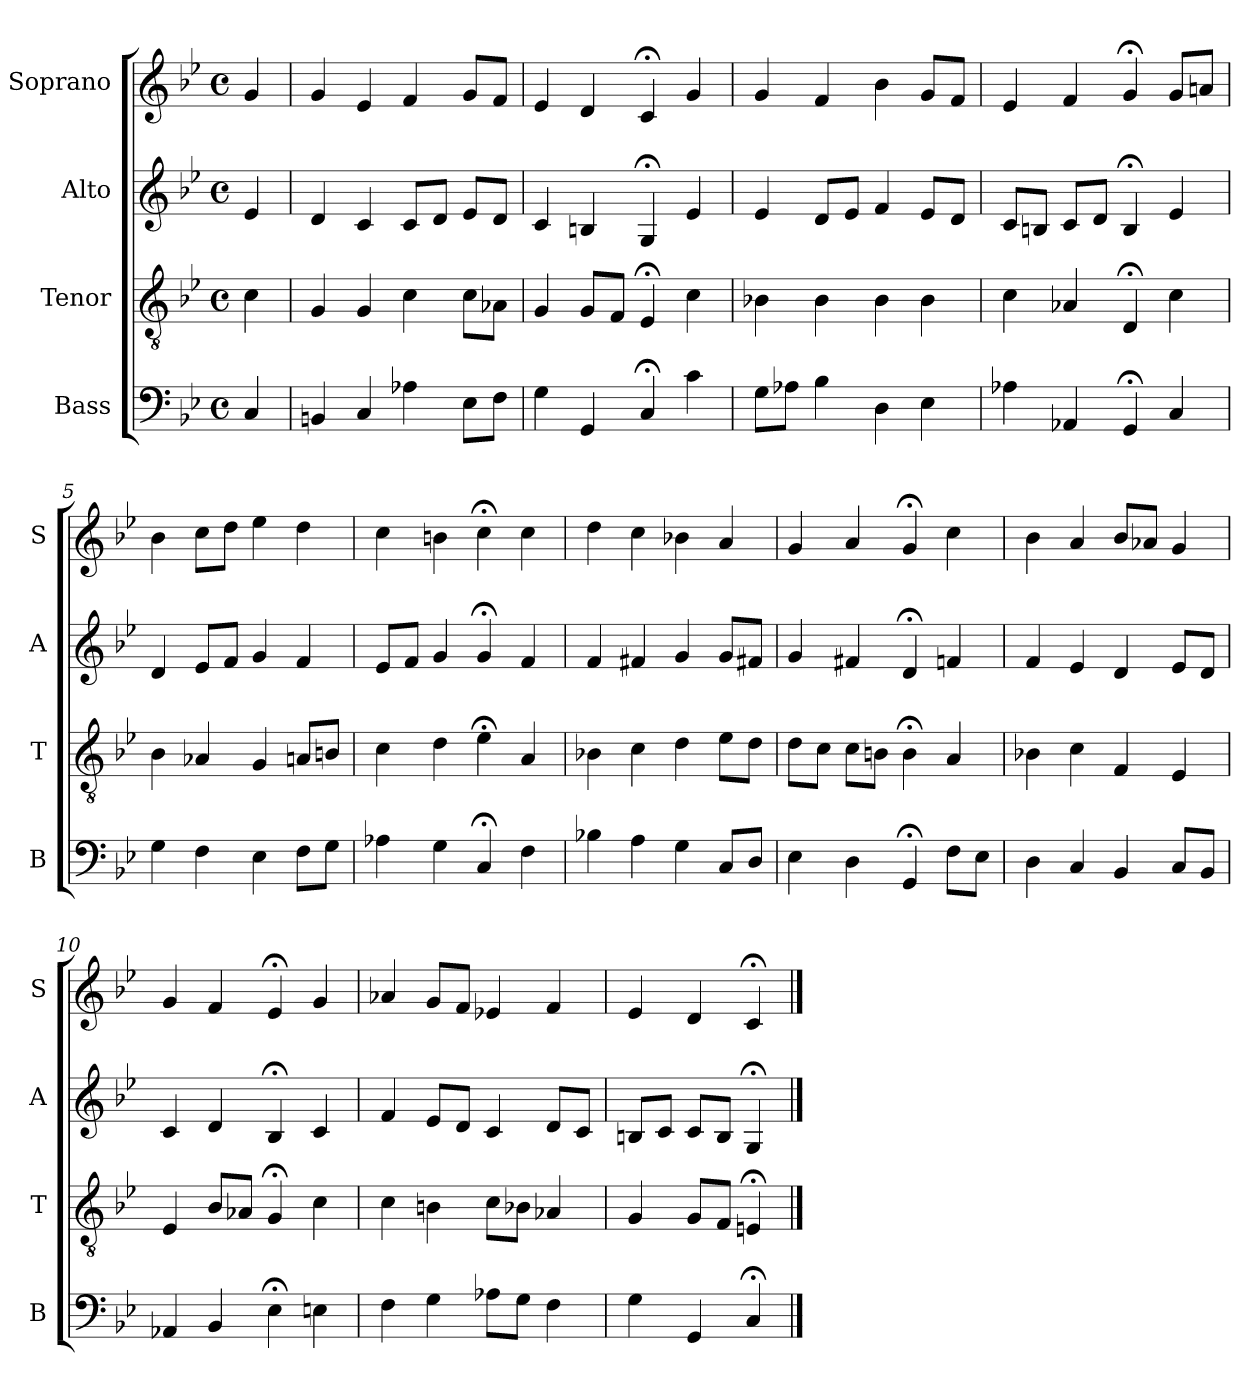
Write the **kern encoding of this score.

**kern	**kern	**kern	**kern
*part4	*part3	*part2	*part1
*staff4	*staff3	*staff2	*staff1
*I"Bass	*I"Tenor	*I"Alto	*I"Soprano
*I'B	*I'T	*I'A	*I'S
*clefF4	*clefGv2	*clefG2	*clefG2
*k[b-e-]	*k[b-e-]	*k[b-e-]	*k[b-e-]
*C:dor	*C:dor	*C:dor	*C:dor
*M4/4	*M4/4	*M4/4	*M4/4
*met(c)	*met(c)	*met(c)	*met(c)
*MM100	*MM100	*MM100	*MM100
=	=	=	=
4C	4c	4e-	4g
=1	=1	=1	=1
4BBn	4G	4d	4g
4C	4G	4c	4e-
4A-X	4c	8cL	4f
.	.	8dJ	.
8E-L	8cL	8e-L	8gL
8FJ	8A-XJ	8dJ	8fJ
=2	=2	=2	=2
4Gi	4Gi	4ci	4e-i
4GG	8GL	4Bn	4d
.	8FJ	.	.
4C;<	4E-;<	4G;<	4c;<
4c	4c	4e-	4g
=3	=3	=3	=3
8GL	4B-X	4e-	4g
8A-XJ	.	.	.
4B-	4B-	8dL	4f
.	.	8e-J	.
4D	4B-	4f	4b-
4E-	4B-	8e-L	8gL
.	.	8dJ	8fJ
=4	=4	=4	=4
4A-X	4c	8cL	4e-
.	.	8BnJ	.
4AA-X	4A-X	8cL	4f
.	.	8dJ	.
4GG;<	4D;<	4B;<	4g;<
4C	4c	4e-	8gL
.	.	.	8anJ
=5	=5	=5	=5
4G	4B-	4d	4b-
4F	4A-X	8e-L	8ccL
.	.	8fJ	8ddJ
4E-	4G	4g	4ee-
8FL	8AnL	4f	4dd
8GJ	8BnJ	.	.
=6	=6	=6	=6
4A-X	4c	8e-L	4cc
.	.	8fJ	.
4G	4d	4g	4bn
4C;<	4e-;<	4g;<	4cc;<
4F	4A	4f	4cc
=7	=7	=7	=7
4B-X	4B-X	4f	4dd
4A	4c	4f#X	4cc
4G	4d	4g	4b-X
8CL	8e-L	8gL	4a
8DJ	8dJ	8f#XJ	.
=8	=8	=8	=8
4E-	8dL	4g	4g
.	8cJ	.	.
4D	8cL	4f#X	4a
.	8BnJ	.	.
4GG;<	4B;<	4d;<	4g;<
8FL	4A	4fn	4cc
8E-J	.	.	.
=9	=9	=9	=9
4D	4B-X	4f	4b-
4C	4c	4e-	4a
4BB-	4F	4d	8b-L
.	.	.	8a-XJ
8CL	4E-	8e-L	4g
8BB-J	.	8dJ	.
=10	=10	=10	=10
4AA-X	4E-	4c	4g
4BB-	8B-L	4d	4f
.	8A-XJ	.	.
4E-;<	4G;<	4B-;<	4e-;<
4En	4c	4c	4g
=11	=11	=11	=11
4F	4c	4f	4a-X
4G	4Bn	8e-L	8gL
.	.	8dJ	8fJ
8A-XL	8cL	4c	4e-X
8GJ	8B-XJ	.	.
4F	4A-X	8dL	4f
.	.	8cJ	.
=12	=12	=12	=12
4G	4G	8BnL	4e-
.	.	8cJ	.
4GG	8GL	8cL	4d
.	8FJ	8BJ	.
4C;<	4En;<	4G;<	4c;<
==	==	==	==
*-	*-	*-	*-
